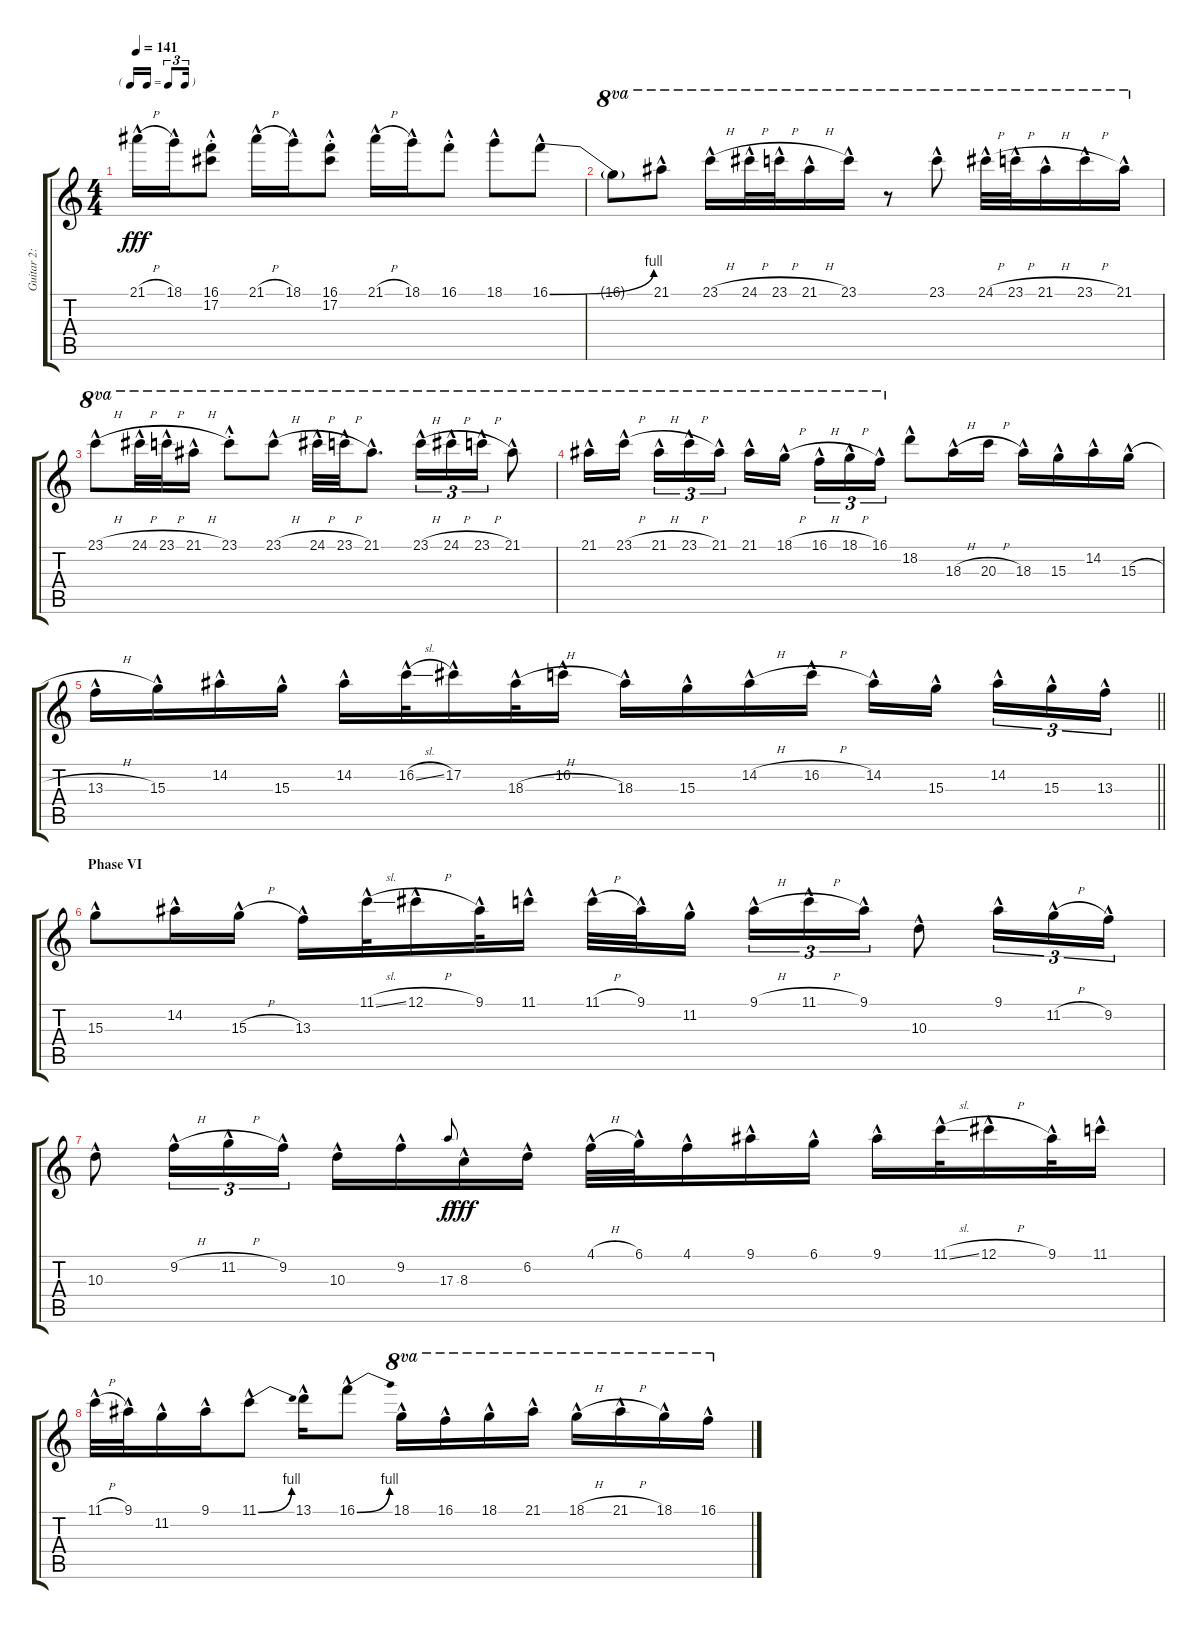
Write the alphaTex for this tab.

\track ("Guitar 2: Tony" "Guitar 2: ") {instrument overdrivenguitar}
\staff {score tabs}
\tuning (Db4 Ab3 E3 B2 Gb2 Db2) {hide}
\ts (4 4)
\tf triplet16th
\tempo 141
\clef g2
\ks c
21.1{h hac}.16{dy fff} 18.1{hac}.16 (16.1{hac st} 17.2{hac st}).8 21.1{h hac}.16 18.1{hac}.16 (16.1{hac st} 17.2{hac st}).8 21.1{h hac}.16 18.1{hac}.16 16.1{hac st}.8 18.1{hac}.8 16.1{be (bend 0 0 60 4) hac}.8 |
16.1{t}.8{ot 8va} 21.1{hac}.8{ot 8va} 23.1{h hac}.16{ot 8va} 24.1{h hac}.32{ot 8va} 23.1{h hac}.32{ot 8va} 21.1{h hac}.16{ot 8va} 23.1{hac}.16{ot 8va} r.8{ot 8va} 23.1{hac}.8{ot 8va} 24.1{h hac}.32{ot 8va} 23.1{h hac}.32{ot 8va} 21.1{h hac}.16{ot 8va} 23.1{h hac}.16{ot 8va} 21.1{hac}.16{ot 8va} |
23.1{h hac}.8{ot 8va} 24.1{h hac}.32{ot 8va} 23.1{h hac}.32{ot 8va} 21.1{h hac}.16{ot 8va} 23.1{hac st}.8{ot 8va} 23.1{h hac}.8{ot 8va} 24.1{h hac}.32{ot 8va} 23.1{h hac}.32{ot 8va} 21.1{hac}.8{d ot 8va} 23.1{h hac}.16{tu (3 2) ot 8va} 24.1{h hac}.16{tu (3 2) ot 8va} 23.1{h hac}.16{tu (3 2) ot 8va} 21.1{hac}.8{ot 8va} |
21.1{hac}.16{ot 8va} 23.1{h hac}.16{ot 8va beam splitsecondary} 21.1{h hac}.16{tu (3 2) ot 8va} 23.1{h hac}.16{tu (3 2) ot 8va} 21.1{hac}.16{tu (3 2) ot 8va} 21.1{hac}.16{ot 8va} 18.1{h hac}.16{ot 8va beam splitsecondary} 16.1{h hac}.16{tu (3 2) ot 8va} 18.1{h hac}.16{tu (3 2) ot 8va} 16.1{hac}.16{tu (3 2) ot 8va} 18.2{hac}.8 18.3{h hac}.16 20.3{h}.16 18.3{hac}.16 15.3{hac}.16 14.2{hac}.16 15.3{h hac}.16 |
\barLineRight lightlight
13.3{h hac}.16 15.3{hac}.16 14.2{hac}.16 15.3{hac}.16 14.2{hac}.16 16.2{sl hac}.32 17.2{hac}.16 18.3{h hac}.32 16.2{hac}.16 18.3{hac}.16 15.3{hac}.16 14.2{h hac}.16 16.2{h hac}.16 14.2{hac}.16 15.3{hac}.16{beam splitsecondary} 14.2{hac}.16{tu (3 2)} 15.3{hac}.16{tu (3 2)} 13.3{hac}.16{tu (3 2)} |
\section ("" "Phase VI")
15.3{hac}.8 14.2{hac}.16 15.3{h hac}.16 13.3{hac}.16 11.1{sl hac}.32 12.1{h hac}.16 9.1{hac}.32 11.1{hac}.16 11.1{h hac}.32 9.1{hac}.32 11.2{hac}.16{beam splitsecondary} 9.1{h hac}.16{tu (3 2)} 11.1{h hac}.16{tu (3 2)} 9.1{hac}.16{tu (3 2)} 10.3{hac}.8 9.1{hac}.16{tu (3 2)} 11.2{h hac}.16{tu (3 2)} 9.2{hac}.16{tu (3 2)} |
10.3{hac}.8 9.2{h hac}.16{tu (3 2)} 11.2{h hac}.16{tu (3 2)} 9.2{hac}.16{tu (3 2)} 10.3{hac}.16 9.2{hac}.16 17.3.8{gr onbeat dy f} 8.3{hac}.16{dy fff} 6.2{hac}.16 4.1{h hac}.32 6.1{hac}.32 4.1{hac}.16 9.1{hac}.16 6.1{hac}.16 9.1{hac}.16 11.1{sl hac}.32 12.1{h hac}.16 9.1{hac}.32 11.1{hac}.16 |
11.1{h hac}.32 9.1{hac}.32 11.2{hac}.16 9.1{hac}.16 11.1{be (bend 0 0 60 4) hac}.8 13.1{hac}.16 16.1{be (bend 0 0 60 4) hac}.8 18.1{hac}.16{ot 8va} 16.1{hac}.16{ot 8va} 18.1{hac}.16{ot 8va} 21.1{hac}.16{ot 8va} 18.1{h hac}.16{ot 8va} 21.1{h hac}.16{ot 8va} 18.1{hac}.16{ot 8va} 16.1{hac}.16{ot 8va}
